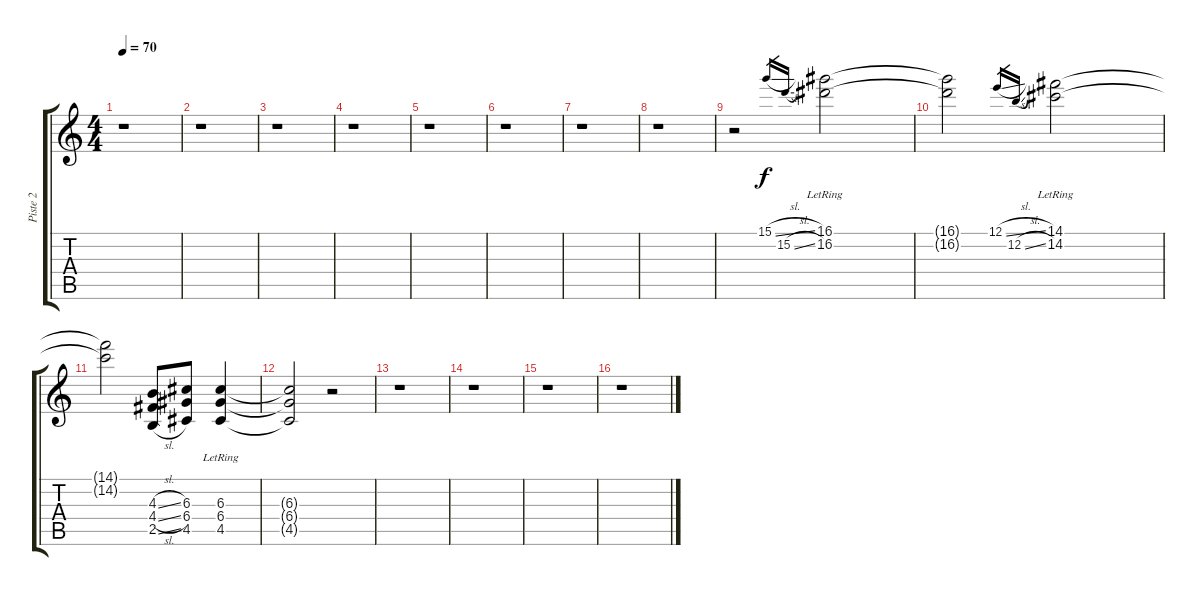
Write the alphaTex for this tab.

\track ("Piste 2" "Piste 2") {instrument distortionguitar}
\staff {score tabs}
\tuning (E4 B3 G3 D3 A2 E2) {hide}
\ts (4 4)
\tempo 70
\clef g2
\ks c
r.1{dy f} |
r.1 |
r.1 |
r.1 |
r.1 |
r.1 |
r.1 |
r.1 |
r.2 15.1{sl}.16{gr} 15.2{sl}.16{gr} (16.1 16.2{lr}).2 |
(16.1{t} 16.2{t}).2 12.1{sl}.16{gr} 12.2{sl}.16{gr} (14.1{lr} 14.2).2 |
(14.1{t} 14.2{t}).2 (4.3{sl} 4.4{sl} 2.5{sl}).8 (6.3 6.4 4.5).8 (6.3 6.4{lr} 4.5).4 |
(6.3{t} 6.4{t} 4.5{t}).2 r.2 |
r.1 |
r.1 |
r.1 |
r.1
